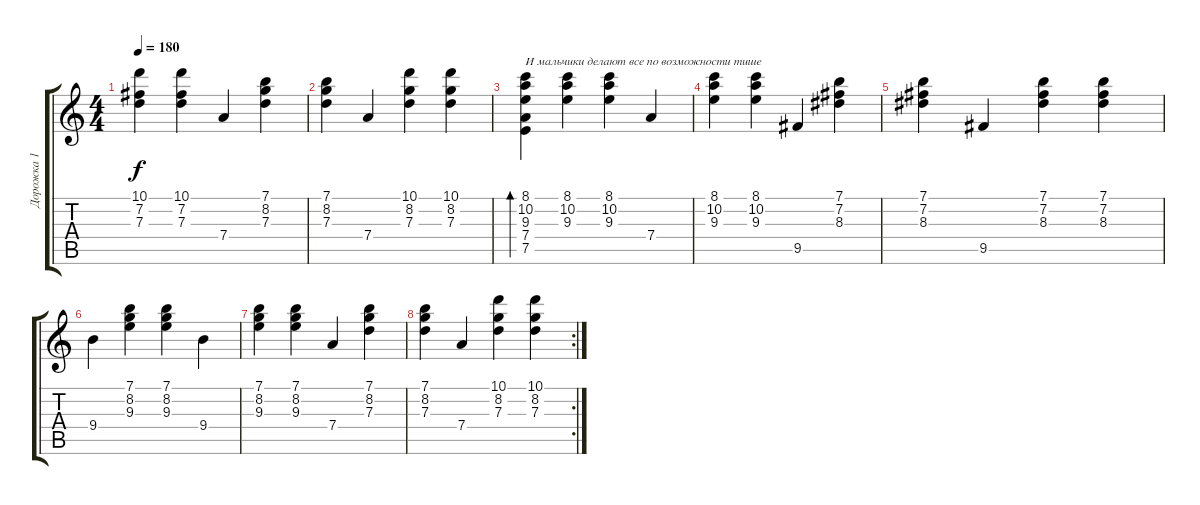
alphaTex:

\track ("Дорожка 1" "Дорожка 1") {instrument acousticguitarsteel}
\staff {score tabs}
\tuning (E4 B3 G3 D3 A2 E2) {hide}
\ts (4 4)
\tempo 180
\clef g2
\ks c
(10.1 7.2 7.3).4{dy f} (10.1 7.2 7.3).4 7.4.4 (7.1 8.2 7.3).4 |
(7.1 8.2 7.3).4 7.4.4 (10.1 8.2 7.3).4 (10.1 8.2 7.3).4 |
(8.1 10.2 9.3 7.4 7.5).4{bd 120 txt "И мальчики делают все по возможности тише"} (8.1 10.2 9.3).4 (8.1 10.2 9.3).4 7.4.4 |
(8.1 10.2 9.3).4 (8.1 10.2 9.3).4 9.5.4 (7.1 7.2 8.3).4 |
(7.1 7.2 8.3).4 9.5.4 (7.1 7.2 8.3).4 (7.1 7.2 8.3).4 |
9.4.4 (7.1 8.2 9.3).4 (7.1 8.2 9.3).4 9.4.4 |
(7.1 8.2 9.3).4 (7.1 8.2 9.3).4 7.4.4 (7.1 8.2 7.3).4 |
\rc 2
(7.1 8.2 7.3).4 7.4.4 (10.1 8.2 7.3).4 (10.1 8.2 7.3).4
